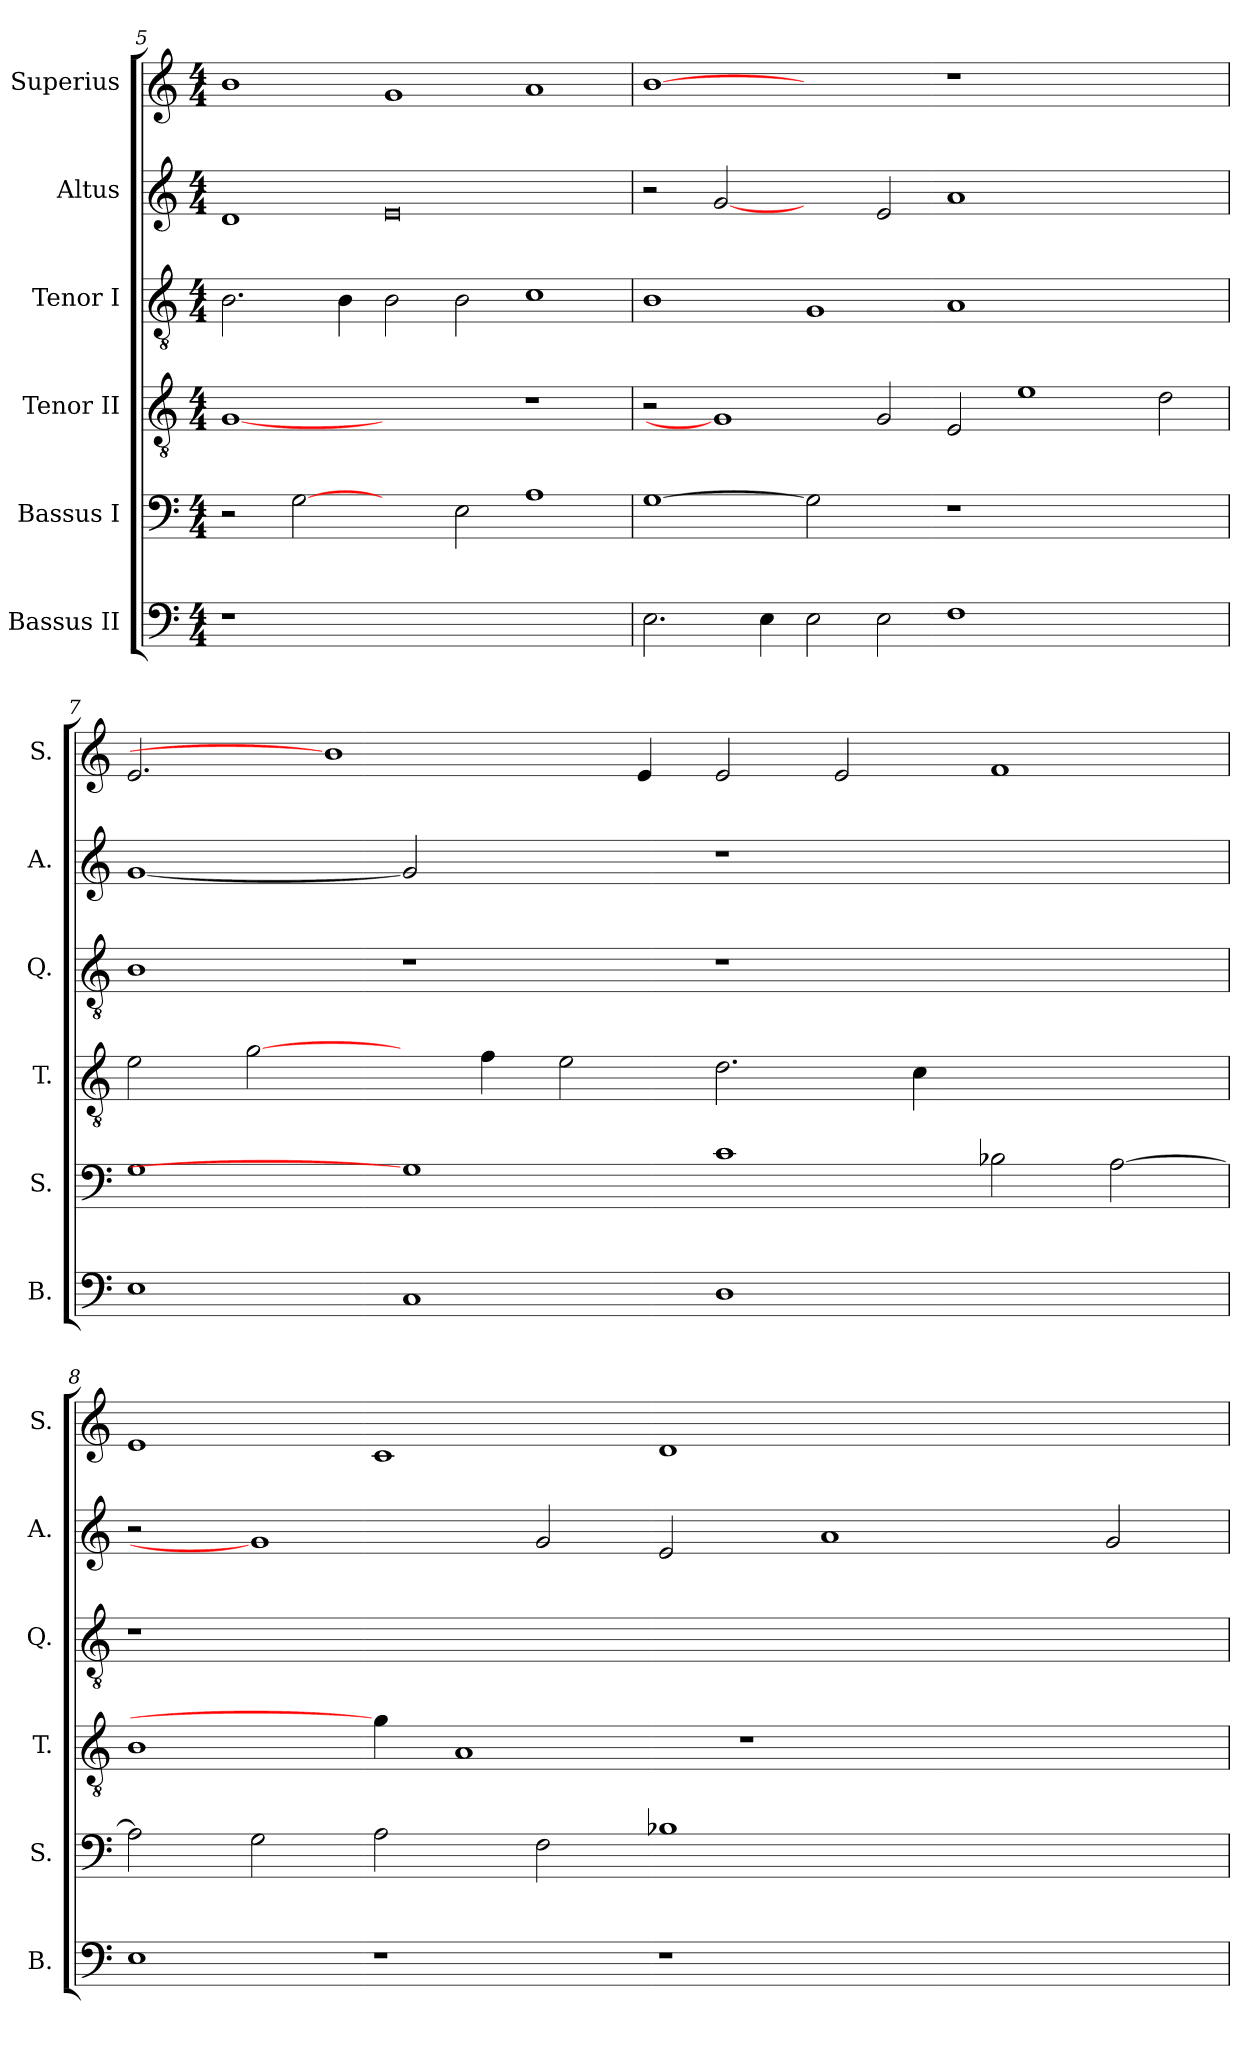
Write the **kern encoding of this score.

**kern	**kern	**kern	**kern	**kern	**kern
*part6	*part5	*part4	*part3	*part2	*part1
*staff6	*staff5	*staff4	*staff3	*staff2	*staff1
*I"Bassus II	*I"Bassus I	*I"Tenor II	*I"Tenor I	*I"Altus	*I"Superius
*I'B.	*I'S.	*I'T.	*I'Q.	*I'A.	*I'S.
*clefF4	*clefF4	*clefGv2	*clefGv2	*clefG2	*clefG2
*	*	*ITrd7c12	*ITrd7c12	*	*
*k[]	*k[]	*k[]	*k[]	*k[]	*k[]
*C:	*C:	*C:	*C:	*C:	*C:
*M4/4	*M4/4	*M4/4	*M4/4	*M4/4	*M4/4
=5	=5	=5	=5	=5	=5
!LO:N:vis=1	!	!	!	!	!
1r	2r	[1GGi	2.BBi\	1di	1bi
.	[2Gi	.	.	.	.
.	.	.	4BBi\	.	.
0ryy	2ryy	1ryy	2BBi\	0ei	1gi
.	2Ei\	.	2BBi\	.	.
.	1Ai	1r	1Ci	.	1ai
=6	=6	=6	=6	=6	=6
2.Ei\	[1Gi	2r	1BBi	2r	[1bi
.	.	1GGi]	.	[2gi	.
4Ei\	.	.	.	.	.
2Ei\	2Gi]	.	1GGi	2ryy	1ryy
2Ei\	2ryy	2GGi/	.	2ei/	.
1Fi	1r	2EEi/	1AAi	1ai	1r
.	.	1Ei	.	.	.
1ryy	1ryy	.	1ryy	1ryy	1ryy
.	.	2Di\	.	.	.
!!LO:PB:g=z
=7	=7	=7	=7	=7	=7
1Ei	1Gi	2Ei\	1BBi	[1gi	2.ei/
.	.	[2Gi\	.	.	.
.	.	.	.	.	1bi]
1Ci	1Gi]	4ryy	1r	2gi]	.
.	.	4Fi\	.	.	.
.	.	2Ei\	.	2ryy	.
.	.	.	.	.	4ei/
1Di	1ci	2.Di\	1r	1r	2ei/
.	.	.	.	.	2ei/
.	.	4Ci\	.	.	.
1ryy	2B-Xi\	1ryy	1ryy	1ryy	1fi
.	[>2Ai\	.	.	.	.
=8	=8	=8	=8	=8	=8
!	!	!	!LO:N:vis=1	!	!
1Ei	2Ai\]	1BBi	1r	2r	1ei
.	2Gi\	.	.	1gi]	.
1r	2Ai\	4Gi\]	0.ryy	.	1ci
.	.	1AAi	.	.	.
.	2Fi\	.	.	2gi/	.
1r	1B-Xi	.	.	2ei/	1di
.	.	1r	.	.	.
.	.	.	.	1ai	.
1ryy	1ryy	.	.	.	1ryy
.	.	2.ryy	.	.	.
.	.	.	.	2gi/	.
=	=	=	=	=	=
*-	*-	*-	*-	*-	*-
